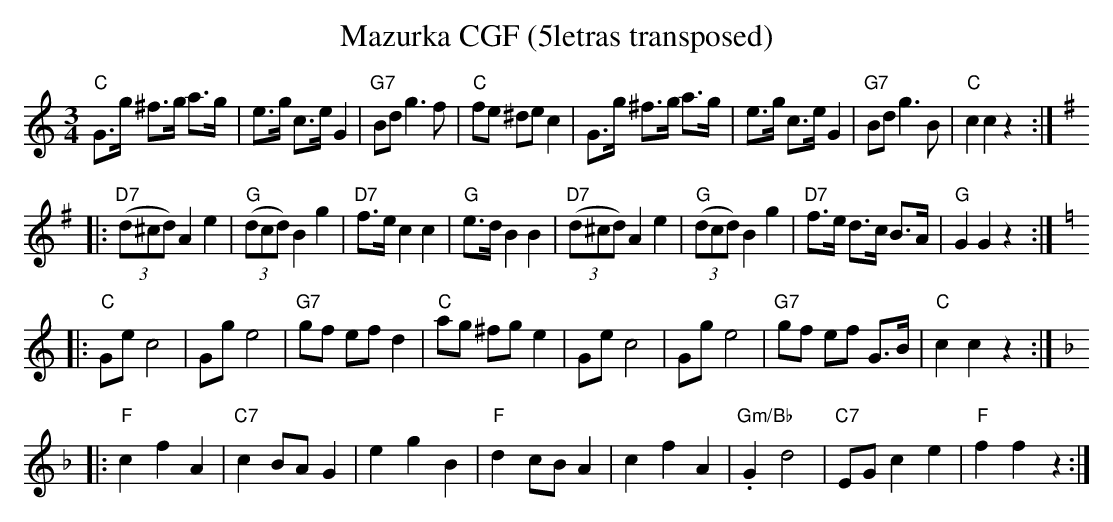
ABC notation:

X:1
T:Mazurka CGF (5letras transposed)
M:3/4
L:1/8
K:C transpose=3 %%MIDI gchordon
"C"G>g ^f>g a>g | e>g c>eG2 | "G7"Bd g3f | "C"fe ^dec2 | G>g ^f>g a>g | e>g c>eG2 | "G7"Bd g3B | "C"c2c2z2 :: [K:G]
"D7"((3d^cd)A2e2 | "G"((3dcd)B2g2 | "D7"f>ec2c2 | "G"e>dB2B2 | "D7"((3d^cd)A2e2 | "G"((3dcd)B2g2 | "D7"f>e d>c B>A | "G"G2G2z2 :: [K:C]
"C"Gec4 | Gge4 | "G7"gf efd2 | "C"ag ^fge2 | Gec4 | Gge4 | "G7"gf ef G>B | "C"c2c2z2 :: [K:F]
"F"c2f2A2 | "C7"c2BAG2 | e2g2B2 | "F"d2cBA2 | c2f2A2 | "Gm/Bb".G2d4 | "C7"EG c2e2 | "F"f2f2z2 :|
